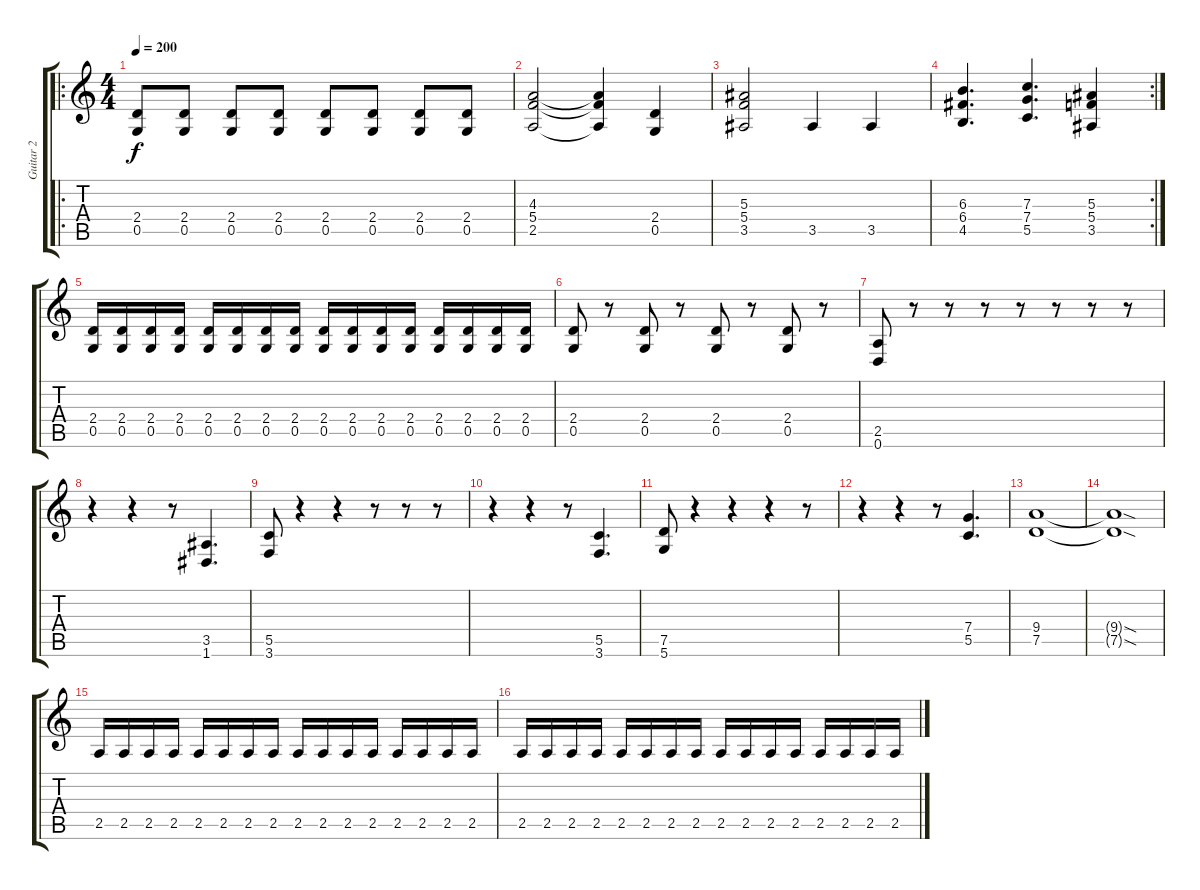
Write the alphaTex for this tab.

\track ("Guitar 2" "Guitar 2") {instrument distortionguitar}
\staff {score tabs}
\tuning (D4 A3 F3 C3 G2 D2) {hide}
\ro
\ts (4 4)
\tempo 200
\clef g2
\ks c
(2.4 0.5).8{dy f} (2.4 0.5).8 (2.4 0.5).8 (2.4 0.5).8 (2.4 0.5).8 (2.4 0.5).8 (2.4 0.5).8 (2.4 0.5).8 |
(4.3 5.4 2.5).2 (4.3{t} 5.4{t} 2.5{t}).4 (2.4 0.5).4 |
(5.3 5.4 3.5).2 3.5.4 3.5.4 |
\rc 2
(6.3 6.4 4.5).4{d} (7.3 7.4 5.5).4{d} (5.3 5.4 3.5).4 |
(2.4 0.5).16 (2.4 0.5).16 (2.4 0.5).16 (2.4 0.5).16 (2.4 0.5).16 (2.4 0.5).16 (2.4 0.5).16 (2.4 0.5).16 (2.4 0.5).16 (2.4 0.5).16 (2.4 0.5).16 (2.4 0.5).16 (2.4 0.5).16 (2.4 0.5).16 (2.4 0.5).16 (2.4 0.5).16 |
(2.4 0.5).8 r.8 (2.4 0.5).8 r.8 (2.4 0.5).8 r.8 (2.4 0.5).8 r.8 |
(2.5 0.6).8 r.8 r.8 r.8 r.8 r.8 r.8 r.8 |
r.4 r.4 r.8 (3.5 1.6).4{d} |
(5.5 3.6).8 r.4 r.4 r.8 r.8 r.8 |
r.4 r.4 r.8 (5.5 3.6).4{d} |
(7.5 5.6).8 r.4 r.4 r.4 r.8 |
r.4 r.4 r.8 (7.4 5.5).4{d} |
(9.4 7.5).1 |
(9.4{sod t} 7.5{sod t}).1 |
2.5.16 2.5.16 2.5.16 2.5.16 2.5.16 2.5.16 2.5.16 2.5.16 2.5.16 2.5.16 2.5.16 2.5.16 2.5.16 2.5.16 2.5.16 2.5.16 |
2.5.16 2.5.16 2.5.16 2.5.16 2.5.16 2.5.16 2.5.16 2.5.16 2.5.16 2.5.16 2.5.16 2.5.16 2.5.16 2.5.16 2.5.16 2.5.16
